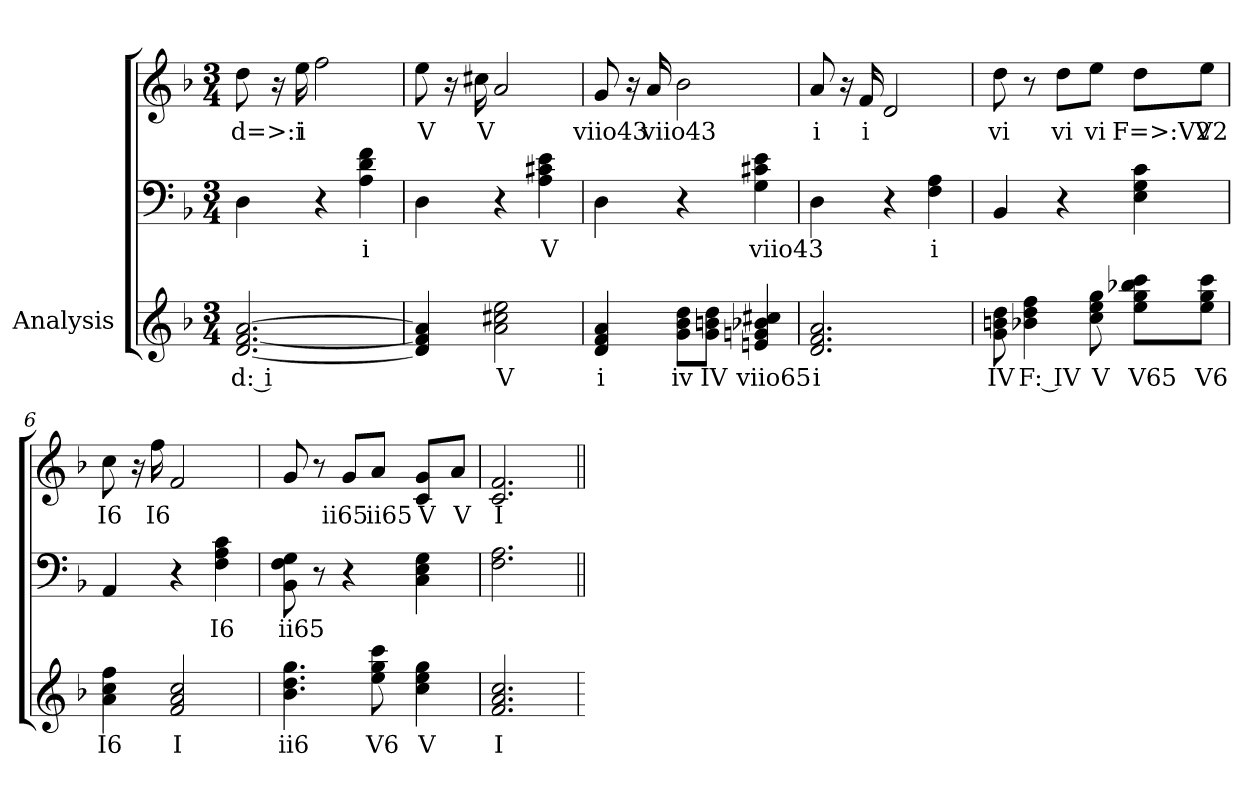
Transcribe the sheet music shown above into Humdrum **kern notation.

**kern	**text	**kern	**text	**kern	**text
*part3	*part3	*part2	*part2	*part1	*part1
*staff3	*staff3	*staff2	*staff2	*staff1	*staff1
*I"Analysis	*	*	*	*	*
*	*	*clefF4	*	*clefG2	*
*k[b-]	*	*k[b-]	*	*k[b-]	*
*M3/4	*	*M3/4	*	*M3/4	*
=1	=1	=1	=1	=1	=1
[2.d [2.f [2.a	d: i	4D	.	8dd	d=>:i
.	.	.	.	16r	i
.	.	.	.	16ee	i
.	.	4r	i	2ff	.
.	.	4A 4d 4f	i	.	.
=2	=2	=2	=2	=2	=2
4d] 4f] 4a]	.	4D	.	8ee	V
.	.	.	.	16r	V
.	.	.	.	16cc#X	V
2a 2cc#X 2ee	V	4r	V	2a	.
.	.	4A 4c#X 4e	V	.	.
=3	=3	=3	=3	=3	=3
4d 4f 4a	i	4D	.	8g	viio43
.	.	.	.	16r	viio43
.	.	.	.	16a	viio43
8g 8b- 8ddL	iv	4r	viio43	2b-	.
8g 8bn 8ddJ	IV	.	.	.	.
4en 4gn 4b-X 4cc#X	viio65	4G 4c#X 4e	viio43	.	.
=4	=4	=4	=4	=4	=4
2.d 2.f 2.a	i	4D	.	8a	i
.	.	.	.	16r	i
.	.	.	.	16f	i
.	.	4r	i	2d	.
.	.	4F 4A	i	.	.
=5	=5	=5	=5	=5	=5
8g 8bn 8dd	IV	4BB-	.	8dd	vi
4b-X 4dd 4ff	F: IV	.	.	8r	vi
.	.	4r	.	8ddL	vi
8cc 8ee 8gg	V	.	.	8eeJ	vi
8ee 8gg 8bb-X 8cccL	V65	4E 4G 4c	.	8ddL	F=>:V2
8ee 8gg 8cccJ	V6	.	.	8eeJ	V2
=6	=6	=6	=6	=6	=6
4a 4cc 4ff	I6	4AA	.	8cc	I6
.	.	.	.	16r	I6
.	.	.	.	16ff	I6
2f 2a 2cc	I	4r	I6	2f	.
.	.	4F 4A 4c	I6	.	.
=7	=7	=7	=7	=7	=7
4.b- 4.dd 4.gg	ii6	8BB- 8F 8G	ii65	8g	.
.	.	8r	.	8r	.
.	.	4r	.	8gL	ii65
8ee 8gg 8ccc	V6	.	.	8aJ	ii65
4cc 4ee 4gg	V	4C 4E 4G	.	8c 8gL	V
.	.	.	.	8aJ	V
=8	=8	=8	=8	=8	=8
2.f 2.a 2.cc	I	2.F 2.A	.	2.c 2.f	I
=	=||	=||	=||	=||	=||
*-	*-	*-	*-	*-	*-
